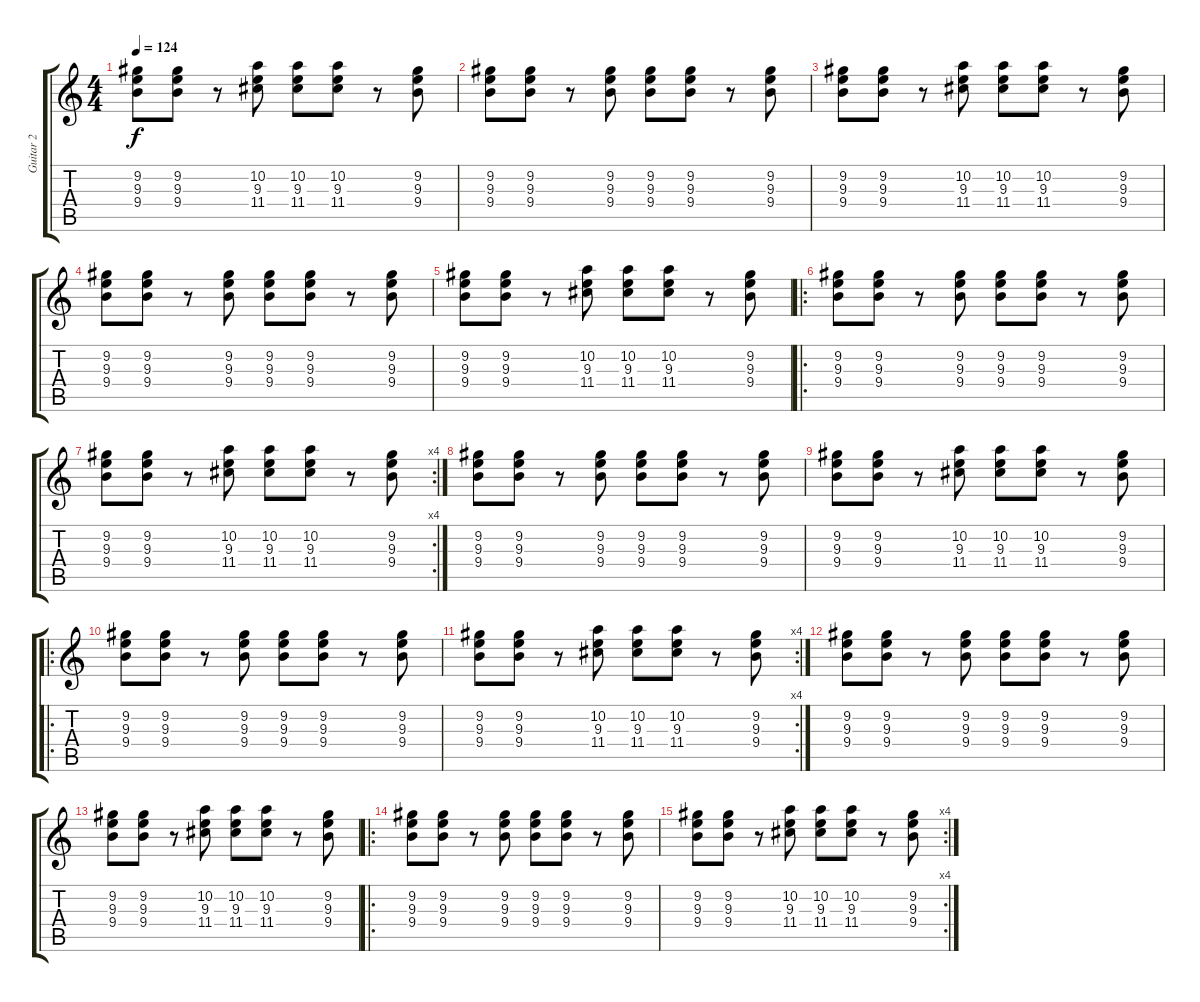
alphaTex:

\track ("Guitar 2" "Guitar 2") {instrument distortionguitar}
\staff {score tabs}
\tuning (E4 B3 G3 D3 A2 E2) {hide}
\ts (4 4)
\tempo 124
\clef g2
\ks c
(9.2 9.3 9.4).8{dy f} (9.2 9.3 9.4).8 r.8 (10.2 9.3 11.4).8 (10.2 9.3 11.4).8 (10.2 9.3 11.4).8 r.8 (9.2 9.3 9.4).8 |
(9.2 9.3 9.4).8 (9.2 9.3 9.4).8 r.8 (9.2 9.3 9.4).8 (9.2 9.3 9.4).8 (9.2 9.3 9.4).8 r.8 (9.2 9.3 9.4).8 |
(9.2 9.3 9.4).8 (9.2 9.3 9.4).8 r.8 (10.2 9.3 11.4).8 (10.2 9.3 11.4).8 (10.2 9.3 11.4).8 r.8 (9.2 9.3 9.4).8 |
(9.2 9.3 9.4).8 (9.2 9.3 9.4).8 r.8 (9.2 9.3 9.4).8 (9.2 9.3 9.4).8 (9.2 9.3 9.4).8 r.8 (9.2 9.3 9.4).8 |
(9.2 9.3 9.4).8 (9.2 9.3 9.4).8 r.8 (10.2 9.3 11.4).8 (10.2 9.3 11.4).8 (10.2 9.3 11.4).8 r.8 (9.2 9.3 9.4).8 |
\ro
(9.2 9.3 9.4).8 (9.2 9.3 9.4).8 r.8 (9.2 9.3 9.4).8 (9.2 9.3 9.4).8 (9.2 9.3 9.4).8 r.8 (9.2 9.3 9.4).8 |
\rc 4
(9.2 9.3 9.4).8 (9.2 9.3 9.4).8 r.8 (10.2 9.3 11.4).8 (10.2 9.3 11.4).8 (10.2 9.3 11.4).8 r.8 (9.2 9.3 9.4).8 |
(9.2 9.3 9.4).8 (9.2 9.3 9.4).8 r.8 (9.2 9.3 9.4).8 (9.2 9.3 9.4).8 (9.2 9.3 9.4).8 r.8 (9.2 9.3 9.4).8 |
(9.2 9.3 9.4).8 (9.2 9.3 9.4).8 r.8 (10.2 9.3 11.4).8 (10.2 9.3 11.4).8 (10.2 9.3 11.4).8 r.8 (9.2 9.3 9.4).8 |
\ro
(9.2 9.3 9.4).8 (9.2 9.3 9.4).8 r.8 (9.2 9.3 9.4).8 (9.2 9.3 9.4).8 (9.2 9.3 9.4).8 r.8 (9.2 9.3 9.4).8 |
\rc 4
(9.2 9.3 9.4).8 (9.2 9.3 9.4).8 r.8 (10.2 9.3 11.4).8 (10.2 9.3 11.4).8 (10.2 9.3 11.4).8 r.8 (9.2 9.3 9.4).8 |
(9.2 9.3 9.4).8 (9.2 9.3 9.4).8 r.8 (9.2 9.3 9.4).8 (9.2 9.3 9.4).8 (9.2 9.3 9.4).8 r.8 (9.2 9.3 9.4).8 |
(9.2 9.3 9.4).8 (9.2 9.3 9.4).8 r.8 (10.2 9.3 11.4).8 (10.2 9.3 11.4).8 (10.2 9.3 11.4).8 r.8 (9.2 9.3 9.4).8 |
\ro
(9.2 9.3 9.4).8 (9.2 9.3 9.4).8 r.8 (9.2 9.3 9.4).8 (9.2 9.3 9.4).8 (9.2 9.3 9.4).8 r.8 (9.2 9.3 9.4).8 |
\rc 4
(9.2 9.3 9.4).8 (9.2 9.3 9.4).8 r.8 (10.2 9.3 11.4).8 (10.2 9.3 11.4).8 (10.2 9.3 11.4).8 r.8 (9.2 9.3 9.4).8
